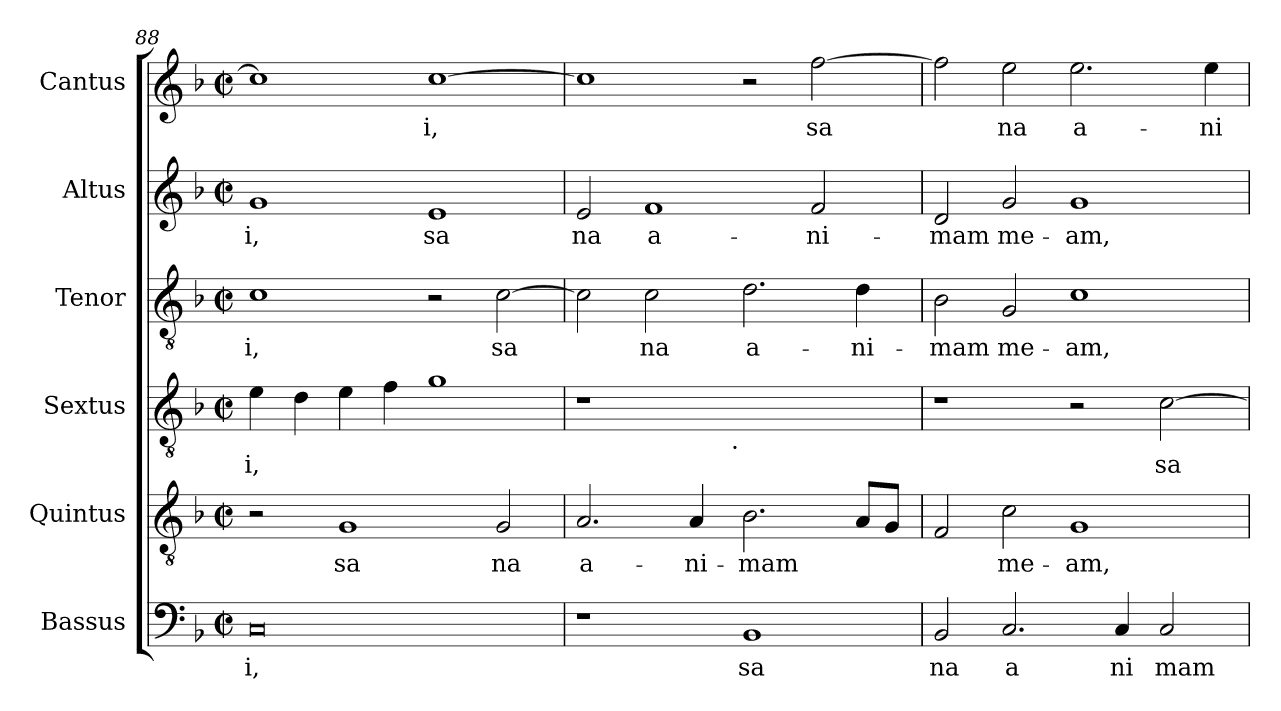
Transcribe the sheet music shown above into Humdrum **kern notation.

**kern	**text	**kern	**text	**kern	**text	**kern	**text	**kern	**text	**kern	**text
*part6	*part6	*part5	*part5	*part4	*part4	*part3	*part3	*part2	*part2	*part1	*part1
*staff6	*staff6	*staff5	*staff5	*staff4	*staff4	*staff3	*staff3	*staff2	*staff2	*staff1	*staff1
*I"Bassus	*	*I"Quintus	*	*I"Sextus	*	*I"Tenor	*	*I"Altus	*	*I"Cantus	*
*clefF4	*	*clefGv2	*	*clefGv2	*	*clefGv2	*	*clefG2	*	*clefG2	*
*k[b-]	*	*k[b-]	*	*k[b-]	*	*k[b-]	*	*k[b-]	*	*k[b-]	*
*F:	*	*F:	*	*F:	*	*F:	*	*F:	*	*F:	*
*M2/2	*	*M2/2	*	*M2/2	*	*M2/2	*	*M2/2	*	*M2/2	*
*met(c|)	*	*met(c|)	*	*met(c|)	*	*met(c|)	*	*met(c|)	*	*met(c|)	*
=88	=88	=88	=88	=88	=88	=88	=88	=88	=88	=88	=88
!	!LO:LY:b:cj	!	!	!	!LO:LY:b:cj	!	!LO:LY:b:cj	!	!LO:LY:b:cj	!	!LO:LY:b:cj
0C	i,	2r	.	4e\	i,	1c	i,	1g	i,	1cc]	.
!	!	!	!	!	!LO:LY:b:cj	!	!	!	!	!	!
.	.	.	.	4d\	.	.	.	.	.	.	.
!	!	!	!LO:LY:b:cj	!	!LO:LY:b:cj	!	!	!	!	!	!
.	.	1G	sa	4e\	.	.	.	.	.	.	.
!	!	!	!	!	!LO:LY:b:cj	!	!	!	!	!	!
.	.	.	.	4f\	.	.	.	.	.	.	.
!	!	!	!	!	!LO:LY:b:cj	!	!	!	!LO:LY:b:cj	!	!LO:LY:b:cj
.	.	.	.	1g	.	2r	.	1e	sa	[<1cc	i,
!	!	!	!LO:LY:b:cj	!	!	!	!LO:LY:b:cj	!	!	!	!
.	.	2G/	na	.	.	[<2c\	sa	.	.	.	.
!!LO:PB:g=z
=89	=89	=89	=89	=89	=89	=89	=89	=89	=89	=89	=89
!	!	!	!LO:LY:b:cj	!	!	!	!LO:LY:b:cj	!	!LO:LY:b:cj	!	!LO:LY:b:cj
*	*	*	*	*^	*	*	*	*	*	*	*
1r	.	2.A/	a-	1r	2ryy	.	2c\]	.	2e/	na	1cc]	.
!	!	!	!	!	!	!	!	!LO:LY:b:cj	!	!LO:LY:b:cj	!	!
.	.	.	.	.	4...ryy	.	2c\	na	1f	a-	.	.
!	!	!	!LO:LY:b:cj	!	!	!	!	!	!	!	!	!
.	.	4A/	-ni-	.	.	.	.	.	.	.	.	.
!	!	!	!	!	!LO:TX:b:t=.	!	!	!	!	!	!	!
.	.	.	.	.	1ryy	.	.	.	.	.	.	.
!	!LO:LY:b:cj	!	!LO:LY:b:cj	!	!	!	!	!LO:LY:b:cj	!	!	!	!
1BB-	sa	2.B-\	-mam	1ryy	.	.	2.d\	a-	.	.	2r	.
!	!	!	!	!	!	!	!	!	!	!LO:LY:b:cj	!	!LO:LY:b:cj
.	.	.	.	.	.	.	.	.	2f/	-ni-	[>2ff\	sa-
!	!	!	!LO:LY:b:cj	!	!	!	!	!LO:LY:b:cj	!	!	!	!
.	.	8A/L	.	.	.	.	4d\	-ni-	.	.	.	.
!	!	!	!LO:LY:b:cj	!	!	!	!	!	!	!	!	!
.	.	8G/J	.	.	.	.	.	.	.	.	.	.
.	.	.	.	.	32ryy	.	.	.	.	.	.	.
=90	=90	=90	=90	=90	=90	=90	=90	=90	=90	=90	=90	=90
!	!LO:LY:b:cj	!	!LO:LY:b:cj	!	!	!	!	!LO:LY:b:cj	!	!LO:LY:b:cj	!	!LO:LY:b:cj
*	*	*	*	*v	*v	*	*	*	*	*	*	*
2BB-/	na	2F/	.	1r	.	2B-\	-mam	2d/	-mam	2ff\]	--
!	!LO:LY:b:cj	!	!LO:LY:b:cj	!	!	!	!LO:LY:b:cj	!	!LO:LY:b:cj	!	!LO:LY:b:cj
2.C/	a	2c\	me-	.	.	2G/	me-	2g/	me-	2ee\	-na
!	!	!	!LO:LY:b:cj	!	!	!	!LO:LY:b:cj	!	!LO:LY:b:cj	!	!LO:LY:b:cj
.	.	1G	-am,	2r	.	1c	-am,	1g	-am,	2.ee\	a-
!	!LO:LY:b:cj	!	!	!	!	!	!	!	!	!	!
4C/	ni	.	.	.	.	.	.	.	.	.	.
!	!LO:LY:b:cj	!	!	!	!LO:LY:b:cj	!	!	!	!	!	!
2C/	mam	.	.	[>2c\	sa-	.	.	.	.	.	.
!	!	!	!	!	!	!	!	!	!	!	!LO:LY:b:cj
.	.	.	.	.	.	.	.	.	.	4ee\	-ni-
=	=	=	=	=	=	=	=	=	=	=	=
*-	*-	*-	*-	*-	*-	*-	*-	*-	*-	*-	*-
